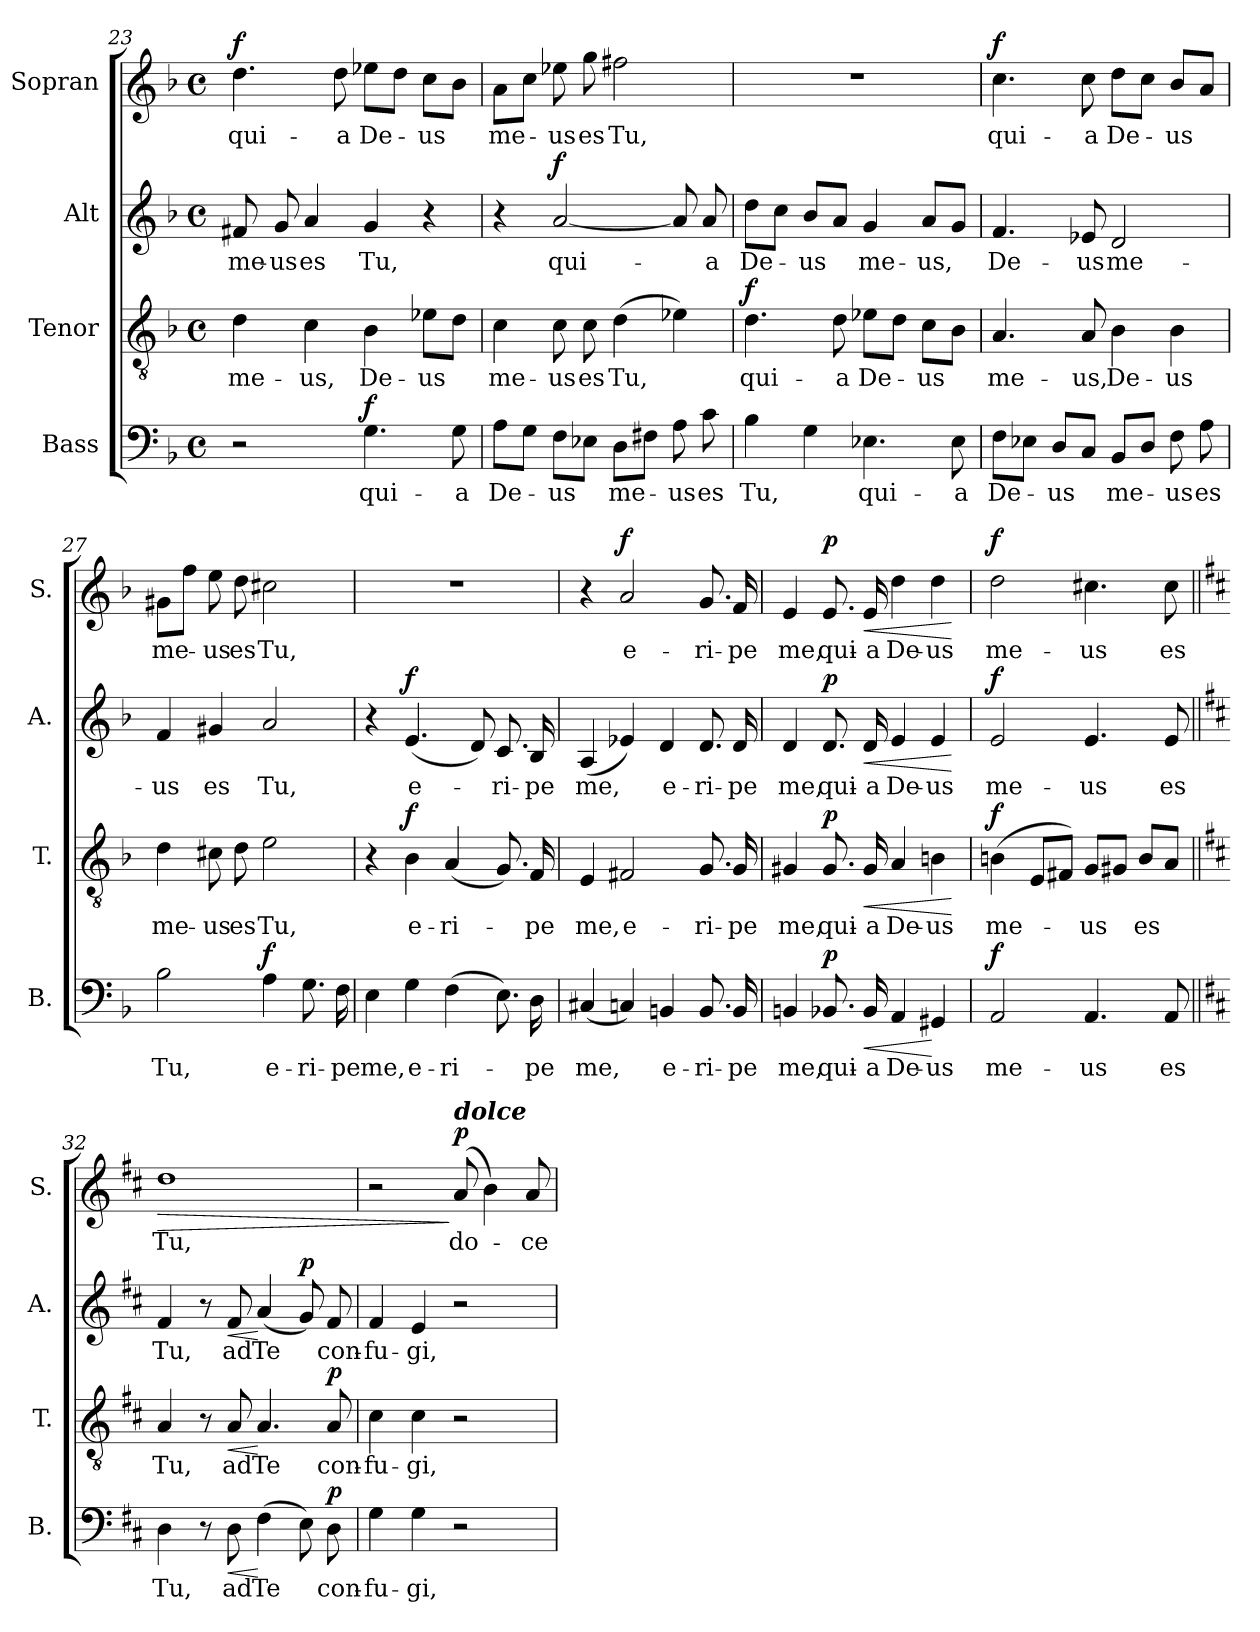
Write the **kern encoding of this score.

**kern	**text	**dynam	**kern	**text	**dynam	**kern	**text	**dynam	**kern	**text	**dynam
*part4	*part4	*part4	*part3	*part3	*part3	*part2	*part2	*part2	*part1	*part1	*part1
*staff4	*staff4	*staff4	*staff3	*staff3	*staff3	*staff2	*staff2	*staff2	*staff1	*staff1	*staff1
*I"Bass	*	*	*I"Tenor	*	*	*I"Alt	*	*	*I"Sopran	*	*
*I'B.	*	*	*I'T.	*	*	*I'A.	*	*	*I'S.	*	*
!!LO:LB:g=z
*clefF4	*	*	*clefGv2	*	*	*clefG2	*	*	*clefG2	*	*
*k[b-]	*	*	*k[b-]	*	*	*k[b-]	*	*	*k[b-]	*	*
*F:	*	*	*F:	*	*	*F:	*	*	*F:	*	*
*M4/4	*	*	*M4/4	*	*	*M4/4	*	*	*M4/4	*	*
*met(c)	*	*	*met(c)	*	*	*met(c)	*	*	*met(c)	*	*
=23	=23	=23	=23	=23	=23	=23	=23	=23	=23	=23	=23
!	!	!	!	!LO:LY:b	!	!	!LO:LY:b	!	!	!LO:LY:b	!LO:DY:a
2r	.	.	4d\	me-	.	8f#X/	me-	.	4.dd\	qui-	f
!	!	!	!	!	!	!	!LO:LY:b	!	!	!	!
.	.	.	.	.	.	8g/	-us	.	.	.	.
!	!	!	!	!LO:LY:b	!	!	!LO:LY:b	!	!	!	!
.	.	.	4c\	-us,	.	4a/	es	.	.	.	.
!	!	!	!	!	!	!	!	!	!	!LO:LY:b	!
.	.	.	.	.	.	.	.	.	8dd\	-a	.
!	!LO:LY:b	!LO:DY:a	!	!LO:LY:b	!	!	!LO:LY:b	!	!	!LO:LY:b	!
4.G\	qui-	f	4B-\	De-	.	4g/	Tu,	.	8ee-X\L	De-	.
.	.	.	.	.	.	.	.	.	8dd\J	.	.
!	!	!	!	!LO:LY:b	!	!	!	!	!	!LO:LY:b	!
.	.	.	8e-X\L	-us	.	4r	.	.	8cc\L	-us	.
!	!LO:LY:b	!	!	!	!	!	!	!	!	!	!
8G\	-a	.	8d\J	.	.	.	.	.	8b-\J	.	.
=24	=24	=24	=24	=24	=24	=24	=24	=24	=24	=24	=24
!	!LO:LY:b	!	!	!LO:LY:b	!	!	!	!	!	!LO:LY:b	!
8A\L	De-	.	4c\	me-	.	4r	.	.	8a\L	me-	.
8G\J	.	.	.	.	.	.	.	.	8cc\J	.	.
!	!LO:LY:b	!	!	!LO:LY:b	!	!	!LO:LY:b	!LO:DY:a	!	!LO:LY:b	!
8F\L	-us	.	8c\	-us	.	[2a/	qui-	f	8ee-X\	-us	.
!	!	!	!	!LO:LY:b	!	!	!	!	!	!LO:LY:b	!
8E-X\J	.	.	8c\	es	.	.	.	.	8gg\	es	.
!	!LO:LY:b	!	!	!LO:LY:b	!	!	!	!	!	!LO:LY:b	!
8D\L	me-	.	(>4d\	Tu,	.	.	.	.	2ff#X\	Tu,	.
8F#X\J	.	.	.	.	.	.	.	.	.	.	.
!	!LO:LY:b	!	!	!	!	!	!	!	!	!	!
8A\	-us	.	4e-X\)	.	.	8a/]	.	.	.	.	.
!	!LO:LY:b	!	!	!	!	!	!LO:LY:b	!	!	!	!
8c\	es	.	.	.	.	8a/	-a	.	.	.	.
=25	=25	=25	=25	=25	=25	=25	=25	=25	=25	=25	=25
!	!LO:LY:b	!	!	!LO:LY:b	!LO:DY:a	!	!LO:LY:b	!	!	!	!
4B-\	Tu,	.	4.d\	qui-	f	8dd\L	De-	.	1r	.	.
.	.	.	.	.	.	8cc\J	.	.	.	.	.
!	!	!	!	!	!	!	!LO:LY:b	!	!	!	!
4G\	.	.	.	.	.	8b-/L	-us	.	.	.	.
!	!	!	!	!LO:LY:b	!	!	!	!	!	!	!
.	.	.	8d\	-a	.	8a/J	.	.	.	.	.
!	!LO:LY:b	!	!	!LO:LY:b	!	!	!LO:LY:b	!	!	!	!
4.E-X\	qui-	.	8e-X\L	De-	.	4g/	me-	.	.	.	.
.	.	.	8d\J	.	.	.	.	.	.	.	.
!	!	!	!	!LO:LY:b	!	!	!LO:LY:b	!	!	!	!
.	.	.	8c\L	-us	.	8a/L	-us,	.	.	.	.
!	!LO:LY:b	!	!	!	!	!	!	!	!	!	!
8E-\	-a	.	8B-\J	.	.	8g/J	.	.	.	.	.
!!LO:PB:g=z
=26	=26	=26	=26	=26	=26	=26	=26	=26	=26	=26	=26
!	!LO:LY:b	!	!	!LO:LY:b	!	!	!LO:LY:b	!	!	!LO:LY:b	!LO:DY:a
8F\L	De-	.	4.A/	me-	.	4.f/	De-	.	4.cc\	qui-	f
8E-X\J	.	.	.	.	.	.	.	.	.	.	.
!	!LO:LY:b	!	!	!	!	!	!	!	!	!	!
8D/L	-us	.	.	.	.	.	.	.	.	.	.
!	!	!	!	!LO:LY:b	!	!	!LO:LY:b	!	!	!LO:LY:b	!
8C/J	.	.	8A/	-us,	.	8e-X/	-us	.	8cc\	-a	.
!	!LO:LY:b	!	!	!LO:LY:b	!	!	!LO:LY:b	!	!	!LO:LY:b	!
8BB-/L	me-	.	4B-\	De-	.	2d/	me-	.	8dd\L	De-	.
8D/J	.	.	.	.	.	.	.	.	8cc\J	.	.
!	!LO:LY:b	!	!	!LO:LY:b	!	!	!	!	!	!LO:LY:b	!
8F\	-us	.	4B-\	-us	.	.	.	.	8b-/L	-us	.
!	!LO:LY:b	!	!	!	!	!	!	!	!	!	!
8A\	es	.	.	.	.	.	.	.	8a/J	.	.
=27	=27	=27	=27	=27	=27	=27	=27	=27	=27	=27	=27
!	!LO:LY:b	!	!	!LO:LY:b	!	!	!LO:LY:b	!	!	!LO:LY:b	!
2B-\	Tu,	.	4d\	me-	.	4f/	-us	.	8g#X\L	me-	.
.	.	.	.	.	.	.	.	.	8ff\J	.	.
!	!	!	!	!LO:LY:b	!	!	!LO:LY:b	!	!	!LO:LY:b	!
.	.	.	8c#X\	-us	.	4g#X/	es	.	8ee\	-us	.
!	!	!	!	!LO:LY:b	!	!	!	!	!	!LO:LY:b	!
.	.	.	8d\	es	.	.	.	.	8dd\	es	.
!	!LO:LY:b	!LO:DY:a	!	!LO:LY:b	!	!	!LO:LY:b	!	!	!LO:LY:b	!
4A\	e-	f	2e\	Tu,	.	2a/	Tu,	.	2cc#X\	Tu,	.
!	!LO:LY:b	!	!	!	!	!	!	!	!	!	!
8.G\	-ri-	.	.	.	.	.	.	.	.	.	.
!	!LO:LY:b	!	!	!	!	!	!	!	!	!	!
16F\	-pe	.	.	.	.	.	.	.	.	.	.
=28	=28	=28	=28	=28	=28	=28	=28	=28	=28	=28	=28
!	!LO:LY:b	!	!	!	!	!	!	!	!	!	!
4E\	me,	.	4r	.	.	4r	.	.	1r	.	.
!	!LO:LY:b	!	!	!LO:LY:b	!LO:DY:a	!	!LO:LY:b	!LO:DY:a	!	!	!
4G\	e-	.	4B-\	e-	f	(<4.e/	e-	f	.	.	.
!	!LO:LY:b	!	!	!LO:LY:b	!	!	!	!	!	!	!
(>4F\	-ri-	.	(<4A/	-ri-	.	.	.	.	.	.	.
.	.	.	.	.	.	8d/)	.	.	.	.	.
!	!	!	!	!	!	!	!LO:LY:b	!	!	!	!
8.E\)	.	.	8.G/)	.	.	8.c/	-ri-	.	.	.	.
!	!LO:LY:b	!	!	!LO:LY:b	!	!	!LO:LY:b	!	!	!	!
16D\	-pe	.	16F/	-pe	.	16B-/	-pe	.	.	.	.
=29	=29	=29	=29	=29	=29	=29	=29	=29	=29	=29	=29
!	!LO:LY:b	!	!	!LO:LY:b	!	!	!LO:LY:b	!	!	!	!
(<4C#X/	me,	.	4E/	me,	.	(<4A/	me,	.	4r	.	.
!	!	!	!	!LO:LY:b	!	!	!	!	!	!LO:LY:b	!LO:DY:a
4Cn/)	.	.	2F#X/	e-	.	4e-X/)	.	.	2a/	e-	f
!	!LO:LY:b	!	!	!	!	!	!LO:LY:b	!	!	!	!
4BBn/	e-	.	.	.	.	4d/	e-	.	.	.	.
!	!LO:LY:b	!	!	!LO:LY:b	!	!	!LO:LY:b	!	!	!LO:LY:b	!
8.BB/	-ri-	.	8.G/	-ri-	.	8.d/	-ri-	.	8.g/	-ri-	.
!	!LO:LY:b	!	!	!LO:LY:b	!	!	!LO:LY:b	!	!	!LO:LY:b	!
16BB/	-pe	.	16G/	-pe	.	16d/	-pe	.	16f/	-pe	.
!!LO:LB:g=z
=30	=30	=30	=30	=30	=30	=30	=30	=30	=30	=30	=30
!	!LO:LY:b	!	!	!LO:LY:b	!	!	!LO:LY:b	!	!	!LO:LY:b	!
4BBn/	me,	.	4G#X/	me,	.	4d/	me,	.	4e/	me,	.
!	!LO:LY:b	!LO:DY:a	!	!LO:LY:b	!LO:DY:a	!	!LO:LY:b	!LO:DY:a	!	!LO:LY:b	!LO:DY:a
8.BB-X/	qui-	p	8.G#/	qui-	p	8.d/	qui-	p	8.e/	qui-	p
!	!LO:LY:b	!LO:HP:b	!	!LO:LY:b	!LO:HP:b	!	!LO:LY:b	!LO:HP:b	!	!LO:LY:b	!LO:HP:b
16BB-/	-a	<	16G#/	-a	<	16d/	-a	<	16e/	-a	<
!	!LO:LY:b	!	!	!LO:LY:b	!	!	!LO:LY:b	!	!	!LO:LY:b	!
4AA/	De-	.	4A/	De-	.	4e/	De-	.	4dd\	De-	.
!	!LO:LY:b	!	!	!LO:LY:b	!	!	!LO:LY:b	!	!	!LO:LY:b	!
4GG#X/	-us	[	4Bn\	-us	.	4e/	-us	.	4dd\	-us	.
.	.	.	.	.	[	.	.	[	.	.	[
=31	=31	=31	=31	=31	=31	=31	=31	=31	=31	=31	=31
!	!LO:LY:b	!LO:DY:a	!	!LO:LY:b	!LO:DY:a	!	!LO:LY:b	!LO:DY:a	!	!LO:LY:b	!LO:DY:a
2AA/	me-	f	(>4Bn\	me-	f	2e/	me-	f	2dd\	me-	f
.	.	.	8E/L	.	.	.	.	.	.	.	.
.	.	.	8F#X/J)	.	.	.	.	.	.	.	.
!	!LO:LY:b	!	!	!LO:LY:b	!	!	!LO:LY:b	!	!	!LO:LY:b	!
4.AA/	-us	.	8G/L	-us	.	4.e/	-us	.	4.cc#X\	-us	.
.	.	.	8G#X/J	.	.	.	.	.	.	.	.
!	!	!	!	!LO:LY:b	!	!	!	!	!	!	!
.	.	.	8B/L	es	.	.	.	.	.	.	.
!	!LO:LY:b	!	!	!	!	!	!LO:LY:b	!	!	!LO:LY:b	!
8AA/	es	.	8A/J	.	.	8e/	es	.	8cc#\	es	.
=32||	=32||	=32||	=32||	=32||	=32||	=32||	=32||	=32||	=32||	=32||	=32||
*k[f#c#]	*	*	*k[f#c#]	*	*	*k[f#c#]	*	*	*k[f#c#]	*	*
*D:	*	*	*D:	*	*	*D:	*	*	*D:	*	*
!	!LO:LY:b	!	!	!LO:LY:b	!	!	!LO:LY:b	!	!	!LO:LY:b	!LO:HP:b
4D\	Tu,	.	4A/	Tu,	.	4f#/	Tu,	.	1dd	Tu,	>
8r	.	.	8r	.	.	8r	.	.	.	.	.
!	!LO:LY:b	!LO:HP:b	!	!LO:LY:b	!LO:HP:b	!	!LO:LY:b	!LO:HP:b	!	!	!
8D\	ad	<	8A/	ad	<	8f#/	ad	<	.	.	.
!	!LO:LY:b	!	!	!LO:LY:b	!	!	!LO:LY:b	!	!	!	!
(>4F#\	Te	[	4.A/	Te	[	(<4a/	Te	[	.	.	.
!	!	!	!	!	!	!	!	!LO:DY:a	!	!	!
8E\)	.	.	.	.	.	8g/)	.	p	.	.	.
!	!LO:LY:b	!LO:DY:a	!	!LO:LY:b	!LO:DY:a	!	!LO:LY:b	!	!	!	!
8D\	con-	p	8A/	con-	p	8f#/	con-	.	.	.	.
=33	=33	=33	=33	=33	=33	=33	=33	=33	=33	=33	=33
!	!LO:LY:b	!	!	!LO:LY:b	!	!	!LO:LY:b	!	!	!	!
4G\	-fu-	.	4c#\	-fu-	.	4f#/	-fu-	.	2r	.	.
!	!LO:LY:b	!	!	!LO:LY:b	!	!	!LO:LY:b	!	!	!	!
4G\	-gi,	.	4c#\	-gi,	.	4e/	-gi,	.	.	.	.
!	!	!	!	!	!	!	!	!	!LO:TX:a:Bi:t=dolce	!	!
!	!	!	!	!	!	!	!	!	!	!LO:LY:b	!LO:DY:n=1:a
2r	.	.	2r	.	.	2r	.	.	(8a/	do-	] p
.	.	.	.	.	.	.	.	.	4b\)	.	.
!	!	!	!	!	!	!	!	!	!	!LO:LY:b	!
.	.	.	.	.	.	.	.	.	8a/	-ce	.
=	=	=	=	=	=	=	=	=	=	=	=
*-	*-	*-	*-	*-	*-	*-	*-	*-	*-	*-	*-
